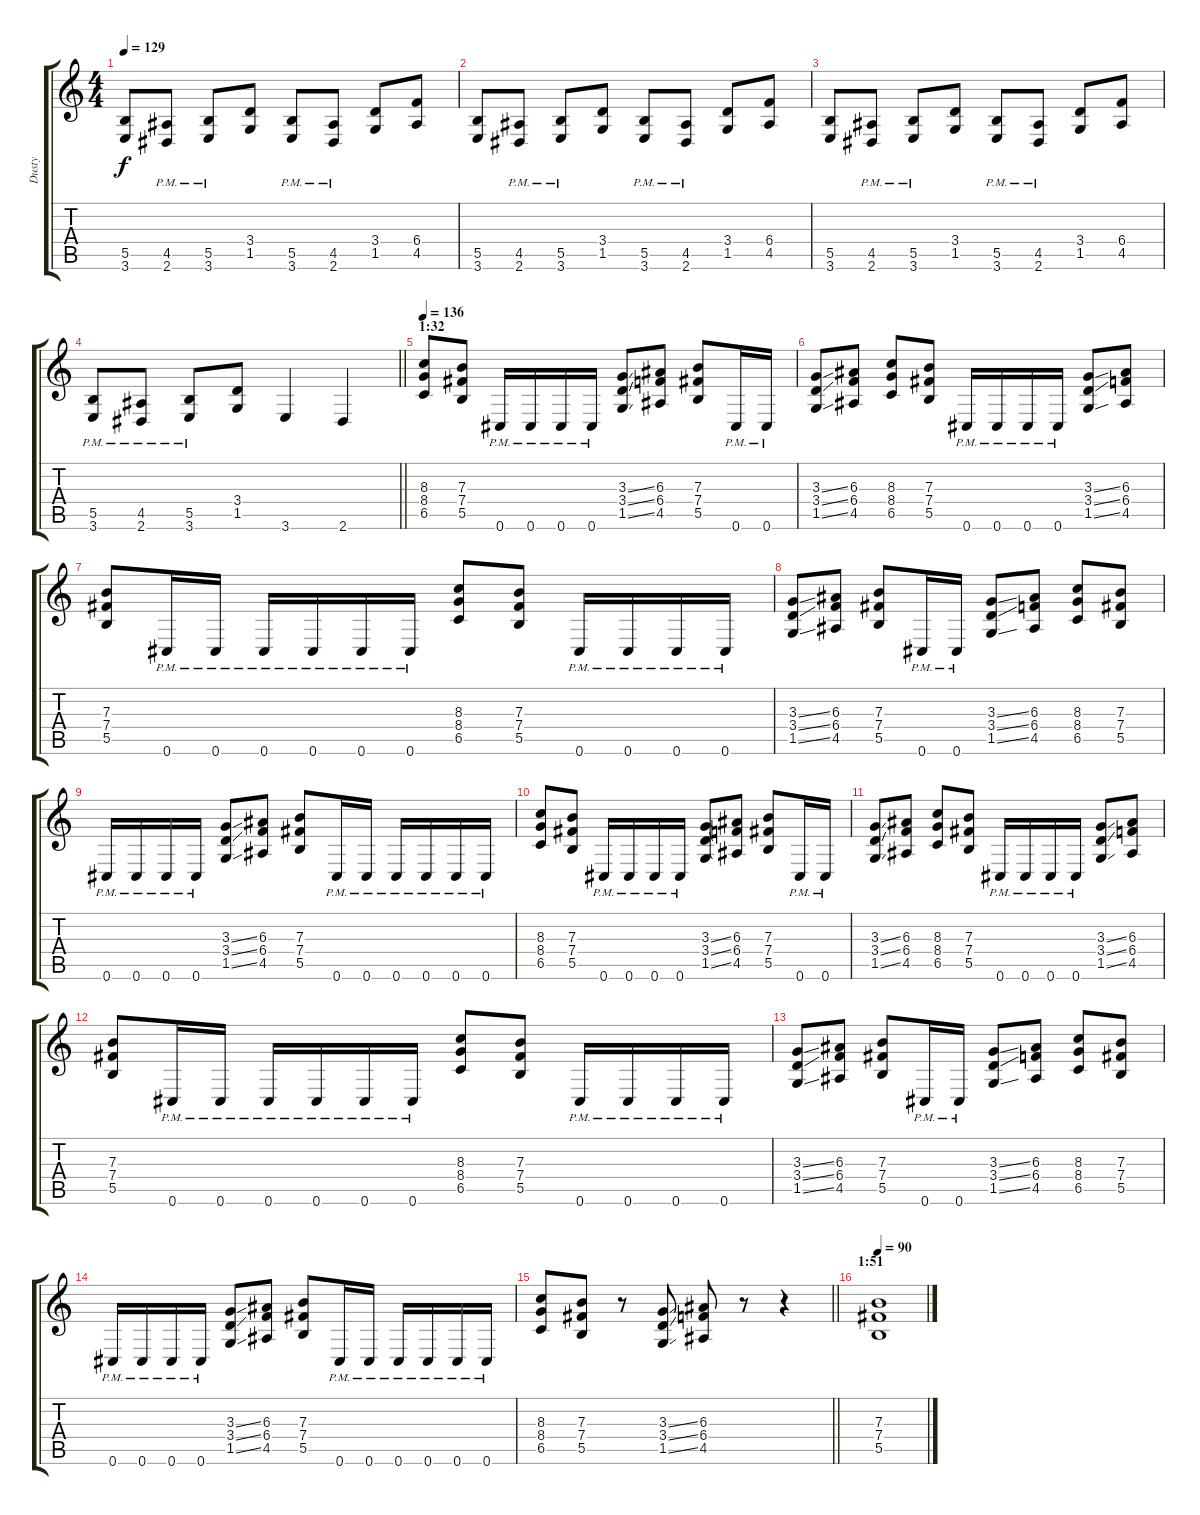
\track ("Dusty" "Dusty") {instrument distortionguitar}
\staff {score tabs}
\tuning (Db4 Ab3 E3 B2 Gb2 Db2) {hide}
\ts (4 4)
\tempo 129
\clef g2
\ks c
(5.5 3.6).8{dy f} (4.5{pm} 2.6{pm}).8 (5.5{pm} 3.6{pm}).8 (3.4 1.5).8 (5.5{pm} 3.6{pm}).8 (4.5{pm} 2.6{pm}).8 (3.4 1.5).8 (6.4 4.5).8 |
(5.5 3.6).8 (4.5{pm} 2.6{pm}).8 (5.5{pm} 3.6{pm}).8 (3.4 1.5).8 (5.5{pm} 3.6{pm}).8 (4.5{pm} 2.6{pm}).8 (3.4 1.5).8 (6.4 4.5).8 |
(5.5 3.6).8 (4.5{pm} 2.6{pm}).8 (5.5{pm} 3.6{pm}).8 (3.4 1.5).8 (5.5{pm} 3.6{pm}).8 (4.5{pm} 2.6{pm}).8 (3.4 1.5).8 (6.4 4.5).8 |
\barLineRight lightlight
(5.5{pm} 3.6{pm}).8 (4.5 2.6{pm}).8 (5.5{pm} 3.6{pm}).8 (3.4 1.5).8 3.6.4 2.6.4 |
\section ("" "1:32")
\tempo 136
(8.3 8.4 6.5).8 (7.3 7.4 5.5).8 0.6{pm}.16 0.6{pm}.16 0.6{pm}.16 0.6{pm}.16 (3.3{ss} 3.4{ss} 1.5{ss}).8 (6.3 6.4 4.5).8 (7.3 7.4 5.5).8 0.6{pm}.16 0.6{pm}.16 |
(3.3{ss} 3.4{ss} 1.5{ss}).8 (6.3 6.4 4.5).8 (8.3 8.4 6.5).8 (7.3 7.4 5.5).8 0.6{pm}.16 0.6{pm}.16 0.6{pm}.16 0.6{pm}.16 (3.3{ss} 3.4{ss} 1.5{ss}).8 (6.3 6.4 4.5).8 |
(7.3 7.4 5.5).8 0.6{pm}.16 0.6{pm}.16 0.6{pm}.16 0.6{pm}.16 0.6{pm}.16 0.6{pm}.16 (8.3 8.4 6.5).8 (7.3 7.4 5.5).8 0.6{pm}.16 0.6{pm}.16 0.6{pm}.16 0.6{pm}.16 |
(3.3{ss} 3.4{ss} 1.5{ss}).8 (6.3 6.4 4.5).8 (7.3 7.4 5.5).8 0.6{pm}.16 0.6{pm}.16 (3.3{ss} 3.4{ss} 1.5{ss}).8 (6.3 6.4 4.5).8 (8.3 8.4 6.5).8 (7.3 7.4 5.5).8 |
0.6{pm}.16 0.6{pm}.16 0.6{pm}.16 0.6{pm}.16 (3.3{ss} 3.4{ss} 1.5{ss}).8 (6.3 6.4 4.5).8 (7.3 7.4 5.5).8 0.6{pm}.16 0.6{pm}.16 0.6{pm}.16 0.6{pm}.16 0.6{pm}.16 0.6{pm}.16 |
(8.3 8.4 6.5).8 (7.3 7.4 5.5).8 0.6{pm}.16 0.6{pm}.16 0.6{pm}.16 0.6{pm}.16 (3.3{ss} 3.4{ss} 1.5{ss}).8 (6.3 6.4 4.5).8 (7.3 7.4 5.5).8 0.6{pm}.16 0.6{pm}.16 |
(3.3{ss} 3.4{ss} 1.5{ss}).8 (6.3 6.4 4.5).8 (8.3 8.4 6.5).8 (7.3 7.4 5.5).8 0.6{pm}.16 0.6{pm}.16 0.6{pm}.16 0.6{pm}.16 (3.3{ss} 3.4{ss} 1.5{ss}).8 (6.3 6.4 4.5).8 |
(7.3 7.4 5.5).8 0.6{pm}.16 0.6{pm}.16 0.6{pm}.16 0.6{pm}.16 0.6{pm}.16 0.6{pm}.16 (8.3 8.4 6.5).8 (7.3 7.4 5.5).8 0.6{pm}.16 0.6{pm}.16 0.6{pm}.16 0.6{pm}.16 |
(3.3{ss} 3.4{ss} 1.5{ss}).8 (6.3 6.4 4.5).8 (7.3 7.4 5.5).8 0.6{pm}.16 0.6{pm}.16 (3.3{ss} 3.4{ss} 1.5{ss}).8 (6.3 6.4 4.5).8 (8.3 8.4 6.5).8 (7.3 7.4 5.5).8 |
0.6{pm}.16 0.6{pm}.16 0.6{pm}.16 0.6{pm}.16 (3.3{ss} 3.4{ss} 1.5{ss}).8 (6.3 6.4 4.5).8 (7.3 7.4 5.5).8 0.6{pm}.16 0.6{pm}.16 0.6{pm}.16 0.6{pm}.16 0.6{pm}.16 0.6{pm}.16 |
\barLineRight lightlight
(8.3 8.4 6.5).8 (7.3 7.4 5.5).8 r.8 (3.3{ss} 3.4{ss} 1.5{ss}).8 (6.3 6.4 4.5).8 r.8 r.4 |
\section ("" "1:51")
\tempo 90
(7.3 7.4 5.5).1{volume 0}
